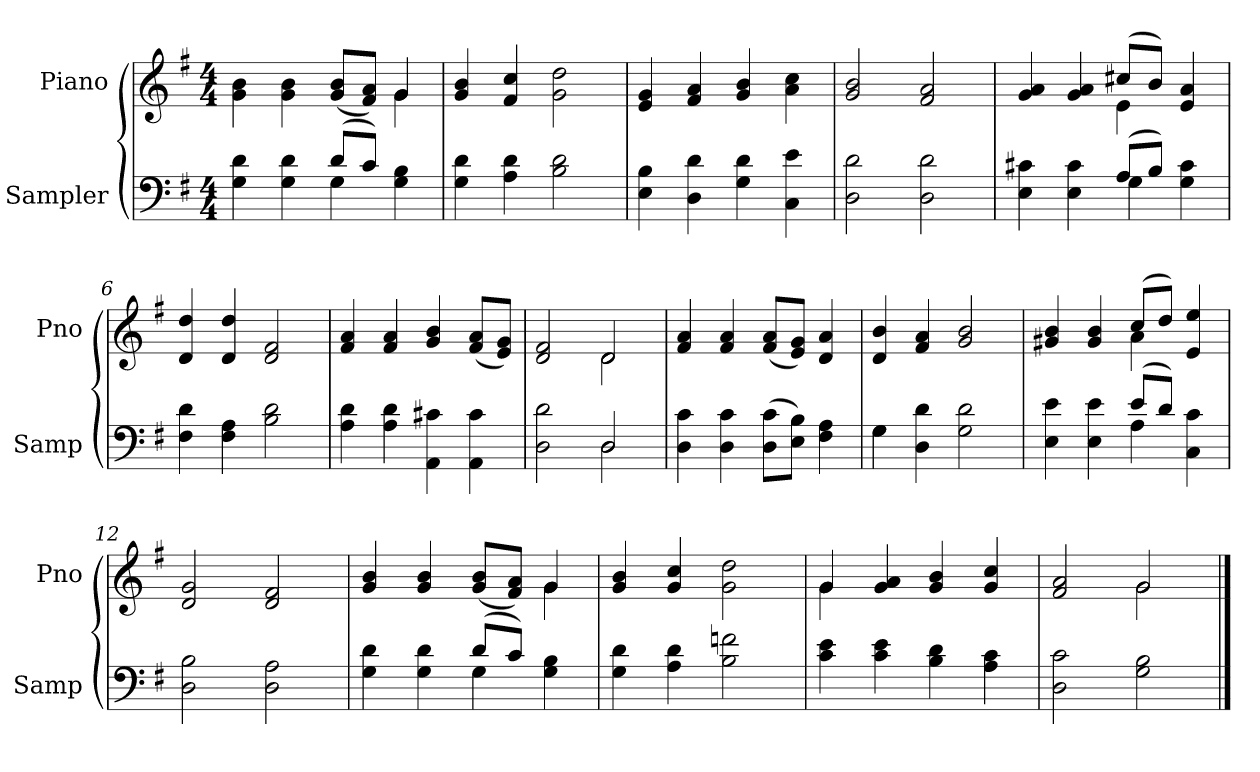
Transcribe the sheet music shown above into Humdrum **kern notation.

**kern	**kern
*part2	*part1
*staff2	*staff1
*I"Sampler	*I"Piano
*I'Samp	*I'Pno
*clefF4	*clefG2
*k[f#]	*k[f#]
*G:	*G:
*M4/4	*M4/4
=1	=1
*^	*^
4G\ 4d\	2ryy	4g\ 4b\	2.ryy
4G\ 4d\	.	4g\ 4b\	.
(8d/L	4G	(8g/ 8b/L	.
8c/J)	.	8f#/ 8a/J)	.
4G\ 4B\	4ryy	4g/	4g
*v	*v	*	*
*	*v	*v
=2	=2
4G\ 4d\	4g/ 4b/
4A\ 4d\	4f#/ 4cc/
2B\ 2d\	2g\ 2dd\
=3	=3
4E\ 4B\	4e/ 4g/
4D\ 4d\	4f#/ 4a/
4G\ 4d\	4g/ 4b/
4C\ 4e\	4a\ 4cc\
=4	=4
2D\ 2d\	2g/ 2b/
2D\ 2d\	2f#/ 2a/
=5	=5
*^	*^
4E\ 4c#X\	2ryy	4g/ 4a/	2ryy
4E\ 4c#\	.	4g/ 4a/	.
(8A/L	4G	(8cc#X/L	4e
8B/J)	.	8b/J)	.
4G\ 4c#\	4ryy	4e/ 4a/	4ryy
*v	*v	*	*
*	*v	*v
=6	=6
4F#\ 4d\	4d/ 4dd/
4F#\ 4A\	4d/ 4dd/
2B\ 2d\	2d/ 2f#/
=7	=7
4A\ 4d\	4f#/ 4a/
4A\ 4d\	4f#/ 4a/
4AA\ 4c#X\	4g/ 4b/
4AA\ 4c#\	(8f#/ 8a/L
.	8e/ 8g/J)
=8	=8
*^	*^
2D\ 2d\	2ryy	2d/ 2f#/	2ryy
2D/	2D	2d/	2d
*v	*v	*	*
*	*v	*v
=9	=9
4D\ 4c\	4f#/ 4a/
4D\ 4c\	4f#/ 4a/
(8D\ 8c\L	(8f#/ 8a/L
8E\ 8B\J)	8e/ 8g/J)
4F#\ 4A\	4d/ 4a/
=10	=10
*^	*
4G\	4G	4d/ 4b/
4D\ 4d\	2.ryy	4f#/ 4a/
2G\ 2d\	.	2g/ 2b/
=11	=11	=11
*	*	*^
4E\ 4e\	2ryy	4g#X/ 4b/	2ryy
4E\ 4e\	.	4g#/ 4b/	.
(8e/L	4A	(8cc/L	4a
8d/J)	.	8dd/J)	.
4C\ 4c\	4ryy	4e/ 4ee/	4ryy
*v	*v	*	*
*	*v	*v
=12	=12
2D\ 2B\	2d/ 2g/
2D\ 2A\	2d/ 2f#/
=13	=13
*^	*^
4G\ 4d\	2ryy	4g/ 4b/	2.ryy
4G\ 4d\	.	4g/ 4b/	.
(8d/L	4G	(8g/ 8b/L	.
8c/J)	.	8f#/ 8a/J)	.
4G\ 4B\	4ryy	4g/	4g
*v	*v	*	*
*	*v	*v
=14	=14
4G\ 4d\	4g/ 4b/
4A\ 4d\	4g/ 4cc/
2B\ 2fn\	2g\ 2dd\
=15	=15
*	*^
4c\ 4e\	4g/	4g
4c\ 4e\	4g/ 4a/	2.ryy
4B\ 4d\	4g/ 4b/	.
4A\ 4c\	4g/ 4cc/	.
=16	=16	=16
2D\ 2c\	2f#/ 2a/	2ryy
2G\ 2B\	2g/	2g
*	*v	*v
==	==
*-	*-
